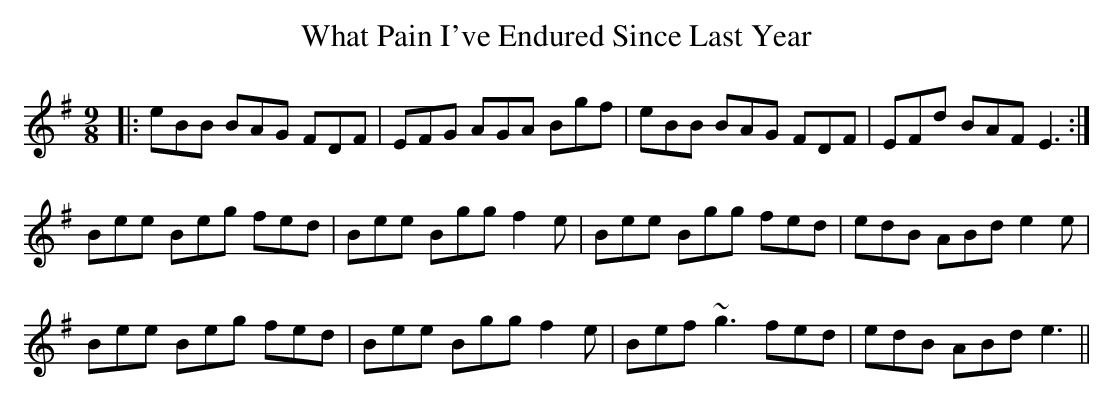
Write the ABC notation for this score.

X:1
T: What Pain I've Endured Since Last Year
M: 9/8
L: 1/8
K: Emin
|:eBB BAG FDF|EFG AGA Bgf|eBB BAG FDF|EFd BAF E3:|
Bee Beg fed|Bee Bgg f2e|Bee Bgg fed|edB ABd e2e|
Bee Beg fed|Bee Bgg f2e|Bef ~g3 fed|edB ABd e3||
